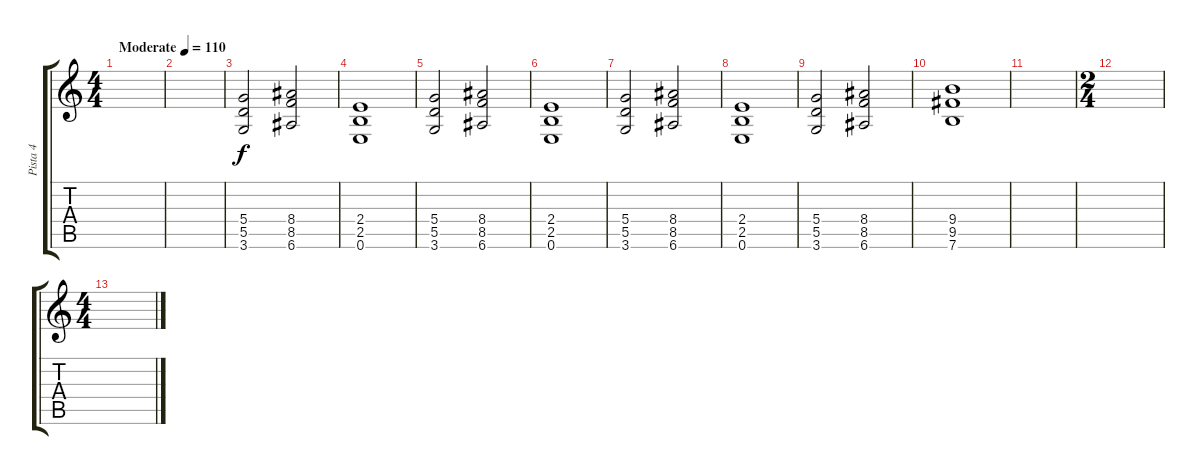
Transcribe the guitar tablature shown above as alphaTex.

\track ("Pista 4" "Pista 4") {instrument distortionguitar}
\staff {score tabs}
\tuning (E4 B3 G3 D3 A2 E2) {hide}
\ts (4 4)
\tempo (110 "Moderate")
\clef g2
\ks c
|
|
(5.4 5.5 3.6).2 (8.4 8.5 6.6).2 |
(2.4 2.5 0.6).1 |
(5.4 5.5 3.6).2 (8.4 8.5 6.6).2 |
(2.4 2.5 0.6).1 |
(5.4 5.5 3.6).2 (8.4 8.5 6.6).2 |
(2.4 2.5 0.6).1 |
(5.4 5.5 3.6).2 (8.4 8.5 6.6).2 |
(9.4 9.5 7.6).1 |
|
\ts (2 4)
|
\ts (4 4)
